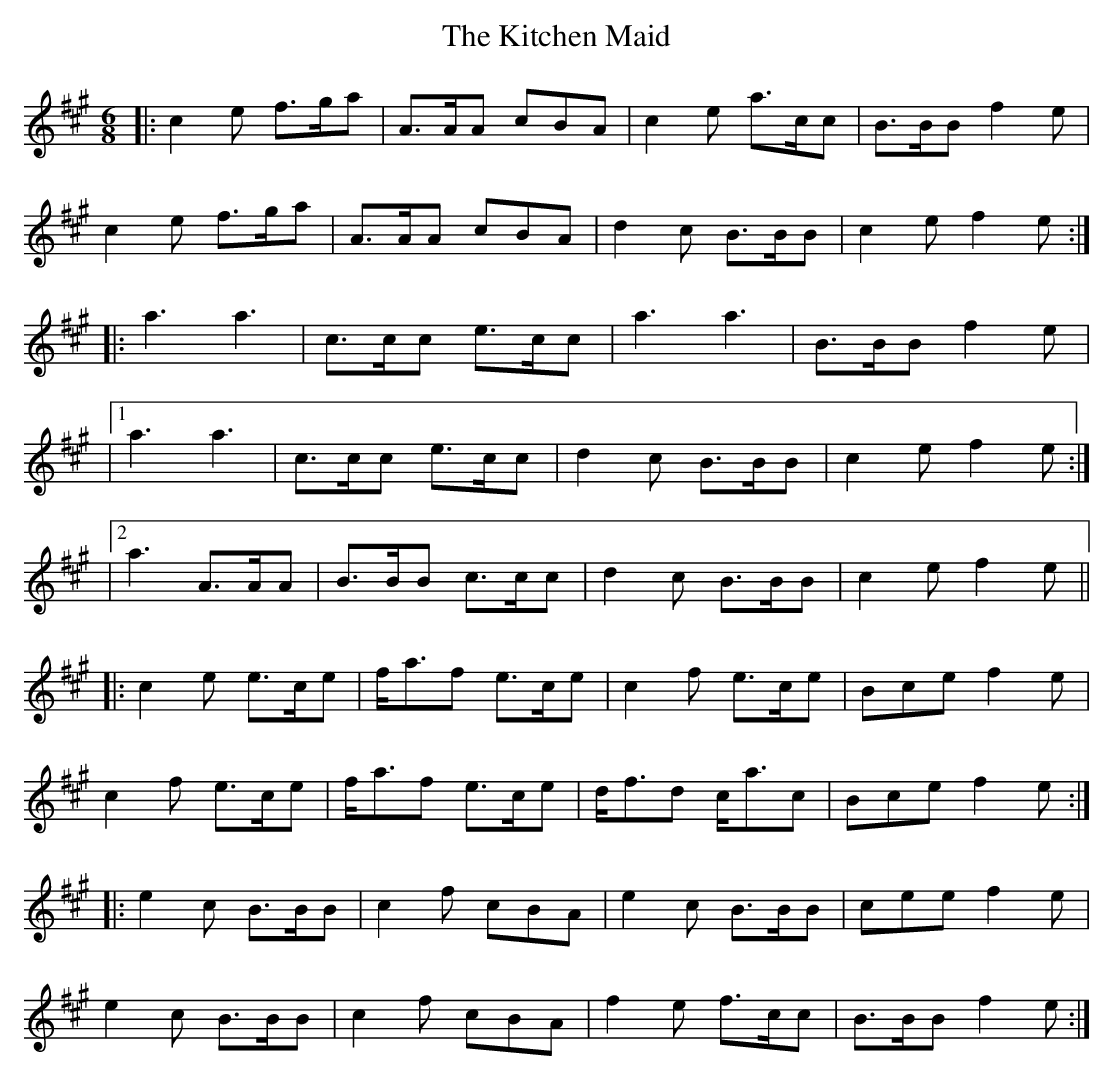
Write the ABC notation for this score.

X:1
T: The Kitchen Maid
M: 6/8
L: 1/8
K: Amaj
|:c2 e f>ga|A>AA cBA|c2 e a>cc|B>BB f2 e|
c2 e f>ga|A>AA cBA|d2 c B>BB|c2 e f2 e:|
|:a3 a3|c>cc e>cc|a3 a3|B>BB f2 e|
|1 a3 a3|c>cc e>cc|d2 c B>BB|c2 e f2 e:|
|2 a3 A>AA | B>BB c>cc | d2 c B>BB | c2 e f2 e ||
|:c2 e e>ce|f<af e>ce|c2 f e>ce|Bce f2 e|
c2 f e>ce|f<af e>ce|d<fd c<ac|Bce f2 e:|
|:e2 c B>BB|c2 f cBA|e2 c B>BB|cee f2 e|
e2 c B>BB|c2 f cBA|f2e f>cc|B>BB f2 e:|
